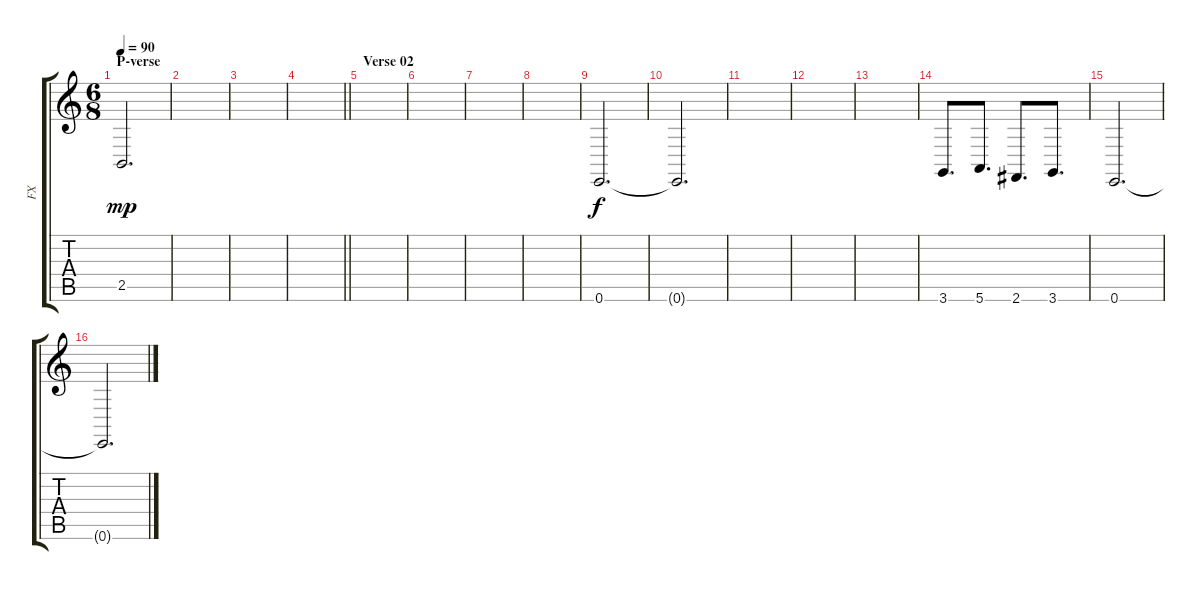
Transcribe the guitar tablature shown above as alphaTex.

\track ("FX" "FX") {instrument stringensemble1}
\staff {score tabs}
\tuning (E4 B3 G3 D3 A2 E2) {hide}
\ts (6 8)
\section ("" "P-verse")
\tempo 90
\clef g2
\ks c
2.5.2{d dy mp} |
|
|
\barLineRight lightlight
|
\section ("" "Verse 02")
|
|
|
|
0.6.2{d dy f instrument acousticgrandpiano} |
0.6{t}.2{d} |
|
|
|
3.6.8{d instrument stringensemble1} 5.6.8{d} 2.6.8{d} 3.6.8{d} |
0.6.2{d} |
0.6{t}.2{d}
